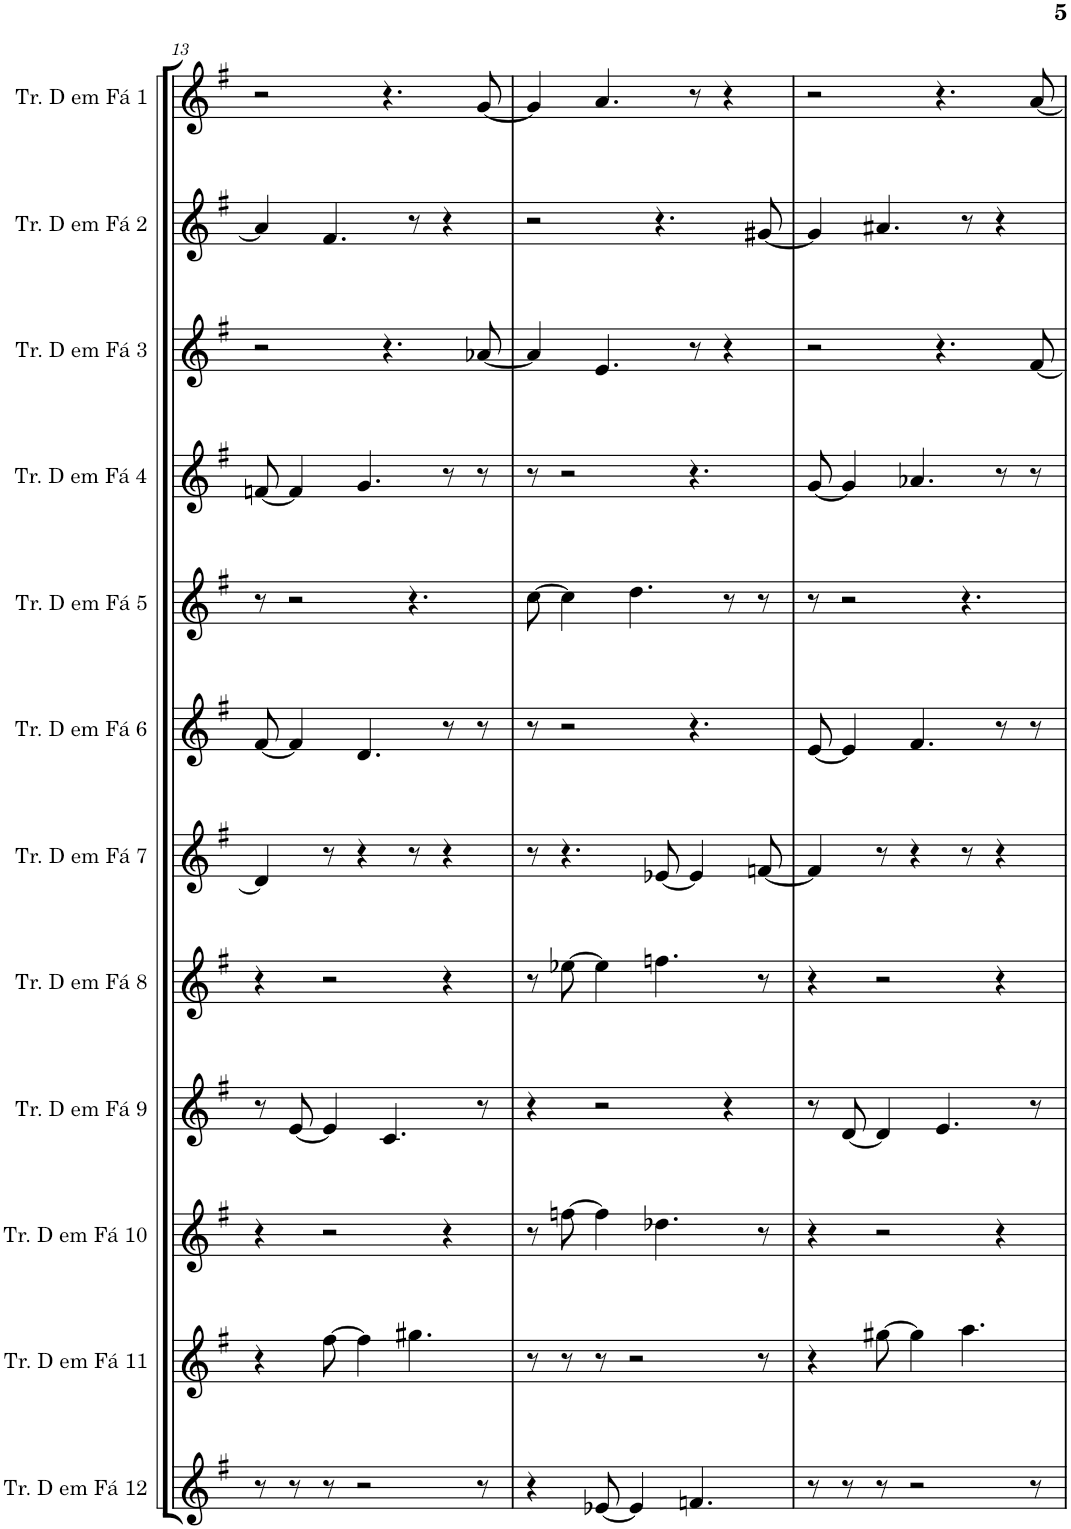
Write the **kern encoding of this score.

**kern	**kern	**kern	**kern	**kern	**kern	**kern	**kern	**kern	**kern	**kern	**kern
*part12	*part11	*part10	*part9	*part8	*part7	*part6	*part5	*part4	*part3	*part2	*part1
*staff12	*staff11	*staff10	*staff9	*staff8	*staff7	*staff6	*staff5	*staff4	*staff3	*staff2	*staff1
*I"Trompa em Fá 12	*I"Trompa em Fá 11	*I"Trompa em Fá 10	*I"Trompa em Fá 9	*I"Trompa em Fá 8	*I"Trompa em Fá 7	*I"Trompa em Fá 6	*I"Trompa em Fá 5	*I"Trompa em Fá 4	*I"Trompa em Fá 3	*I"Trompa em Fá 2	*I"Trompa em Fá 1
!!LO:PB:g=z
*clefG2	*clefG2	*clefG2	*clefG2	*clefG2	*clefG2	*clefG2	*clefG2	*clefG2	*clefG2	*clefG2	*clefG2
*Trd4c7	*Trd4c7	*Trd4c7	*Trd4c7	*Trd4c7	*Trd4c7	*Trd4c7	*Trd4c7	*Trd4c7	*Trd4c7	*Trd4c7	*Trd4c7
*k[f#]	*k[f#]	*k[f#]	*k[f#]	*k[f#]	*k[f#]	*k[f#]	*k[f#]	*k[f#]	*k[f#]	*k[f#]	*k[f#]
*M4/4	*M4/4	*M4/4	*M4/4	*M4/4	*M4/4	*M4/4	*M4/4	*M4/4	*M4/4	*M4/4	*M4/4
=13	=13	=13	=13	=13	=13	=13	=13	=13	=13	=13	=13
8r	4r	4r	8r	4r	4d-/]	[8f#/	8r	[8fn/	2r	4a#/]	2r
8r	.	.	[8e/	.	.	4f#/]	2r	4f/]	.	.	.
8r	[8ff#\	2r	4e/]	2r	8r	.	.	.	.	4.f#/	.
2r	4ff#\]	.	.	.	4r	4.d/	.	4.g/	.	.	.
.	.	.	4.c/	.	.	.	.	.	4.r	.	4.r
.	4.gg#X\	.	.	.	8r	.	4.r	.	.	8r	.
.	.	4r	.	4r	4r	8r	.	8r	.	4r	.
8r	.	.	8r	.	.	8r	.	8r	[8a-X/	.	[8g/
=14	=14	=14	=14	=14	=14	=14	=14	=14	=14	=14	=14
4r	8r	8r	4r	8r	8r	8r	[8cc\	8r	4a-/]	2r	4g/]
.	8r	[8ffn\	.	[8ee-X\	4.r	2r	4cc\]	2r	.	.	.
[8e-X/	8r	4ff\]	2r	4ee-\]	.	.	.	.	4.e/	.	4.a/
4e-/]	2r	.	.	.	.	.	4.dd\	.	.	.	.
.	.	4.dd-X\	.	4.ffn\	[8e-X/	.	.	.	.	4.r	.
4.fn/	.	.	.	.	4e-/]	4.r	.	4.r	8r	.	8r
.	.	.	4r	.	.	.	8r	.	4r	.	4r
.	8r	8r	.	8r	[8fn/	.	8r	.	.	[8g#X/	.
=15	=15	=15	=15	=15	=15	=15	=15	=15	=15	=15	=15
8r	4r	4r	8r	4r	4f/]	[8e/	8r	[8g/	2r	4g#/]	2r
8r	.	.	[8d/	.	.	4e/]	2r	4g/]	.	.	.
8r	[8gg#X\	2r	4d/]	2r	8r	.	.	.	.	4.a#X/	.
2r	4gg#\]	.	.	.	4r	4.f#/	.	4.a-X/	.	.	.
.	.	.	4.e/	.	.	.	.	.	4.r	.	4.r
.	4.aa\	.	.	.	8r	.	4.r	.	.	8r	.
.	.	4r	.	4r	4r	8r	.	8r	.	4r	.
8r	.	.	8r	.	.	8r	.	8r	[8f#/	.	[8a/
=	=	=	=	=	=	=	=	=	=	=	=
*-	*-	*-	*-	*-	*-	*-	*-	*-	*-	*-	*-
